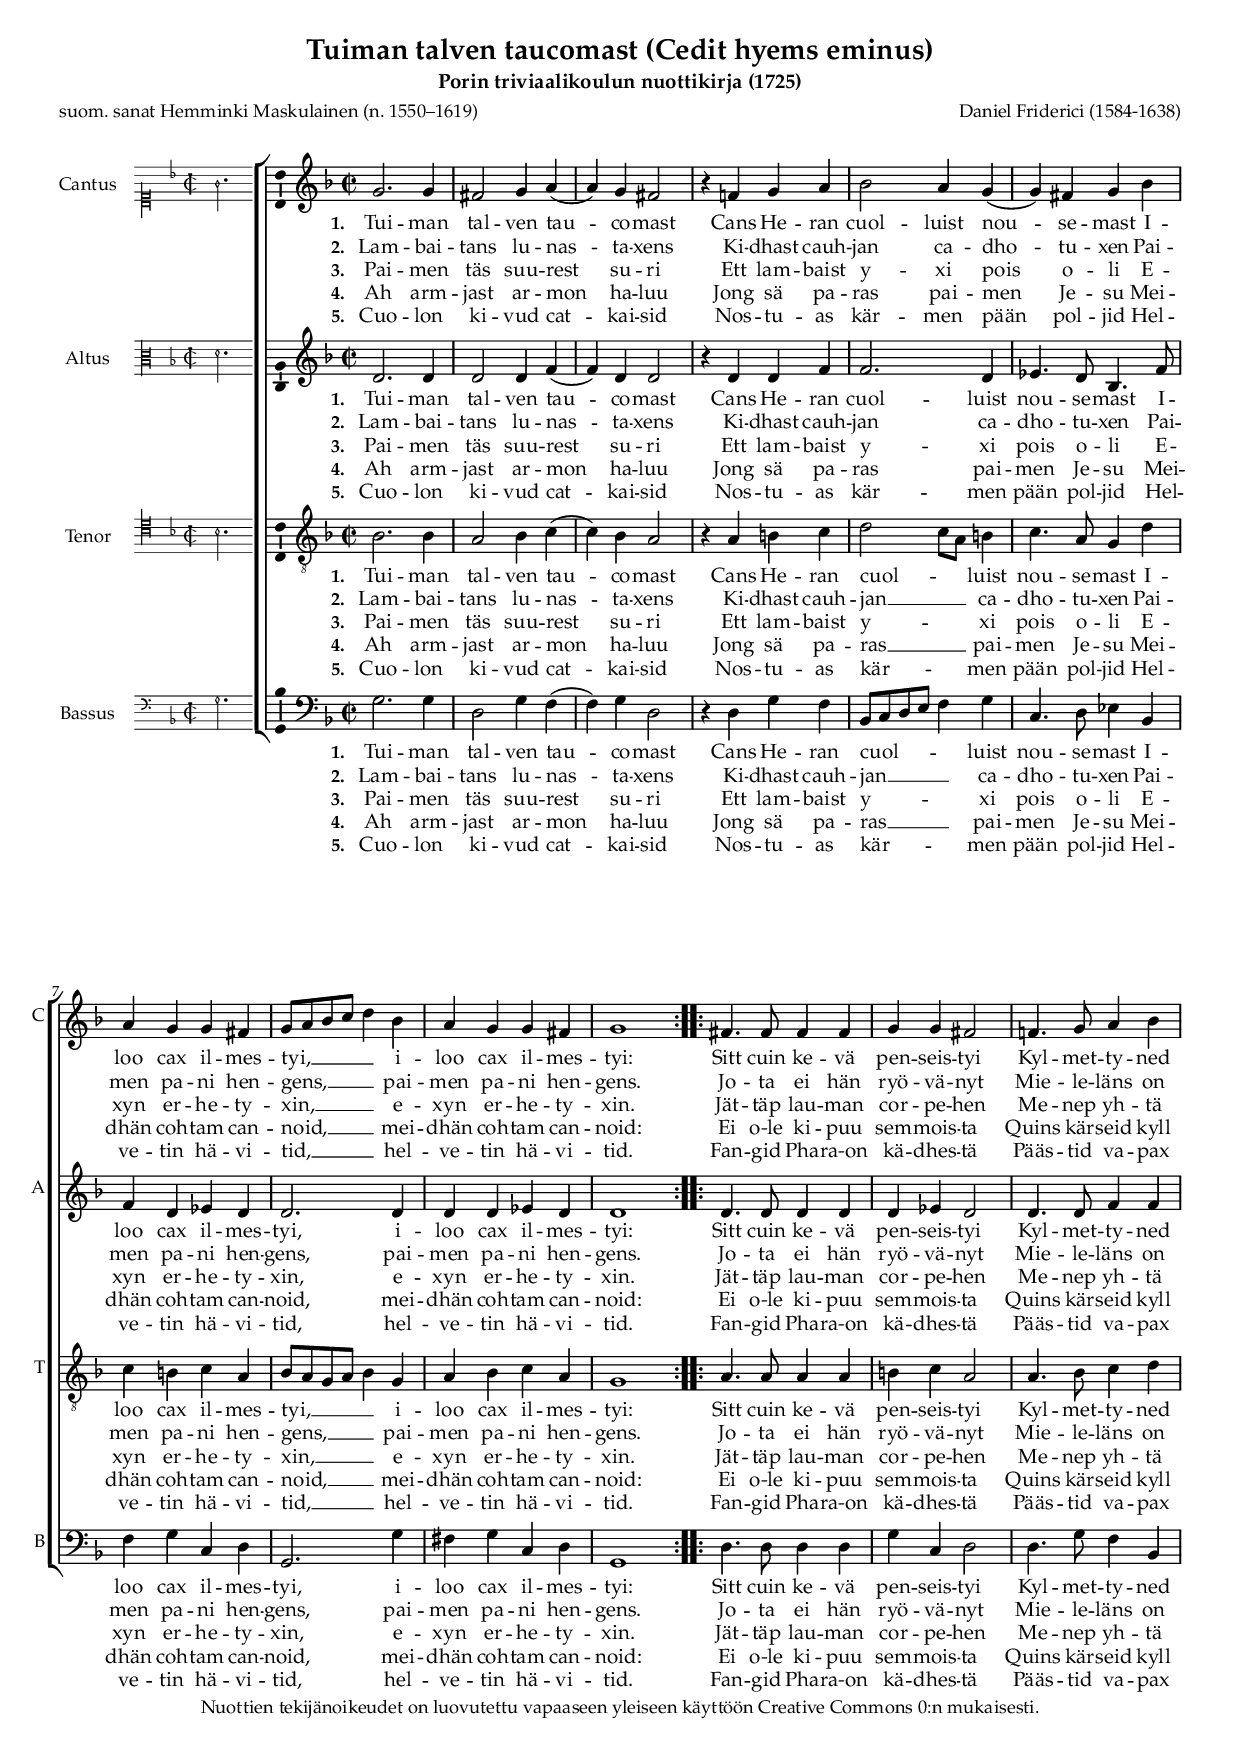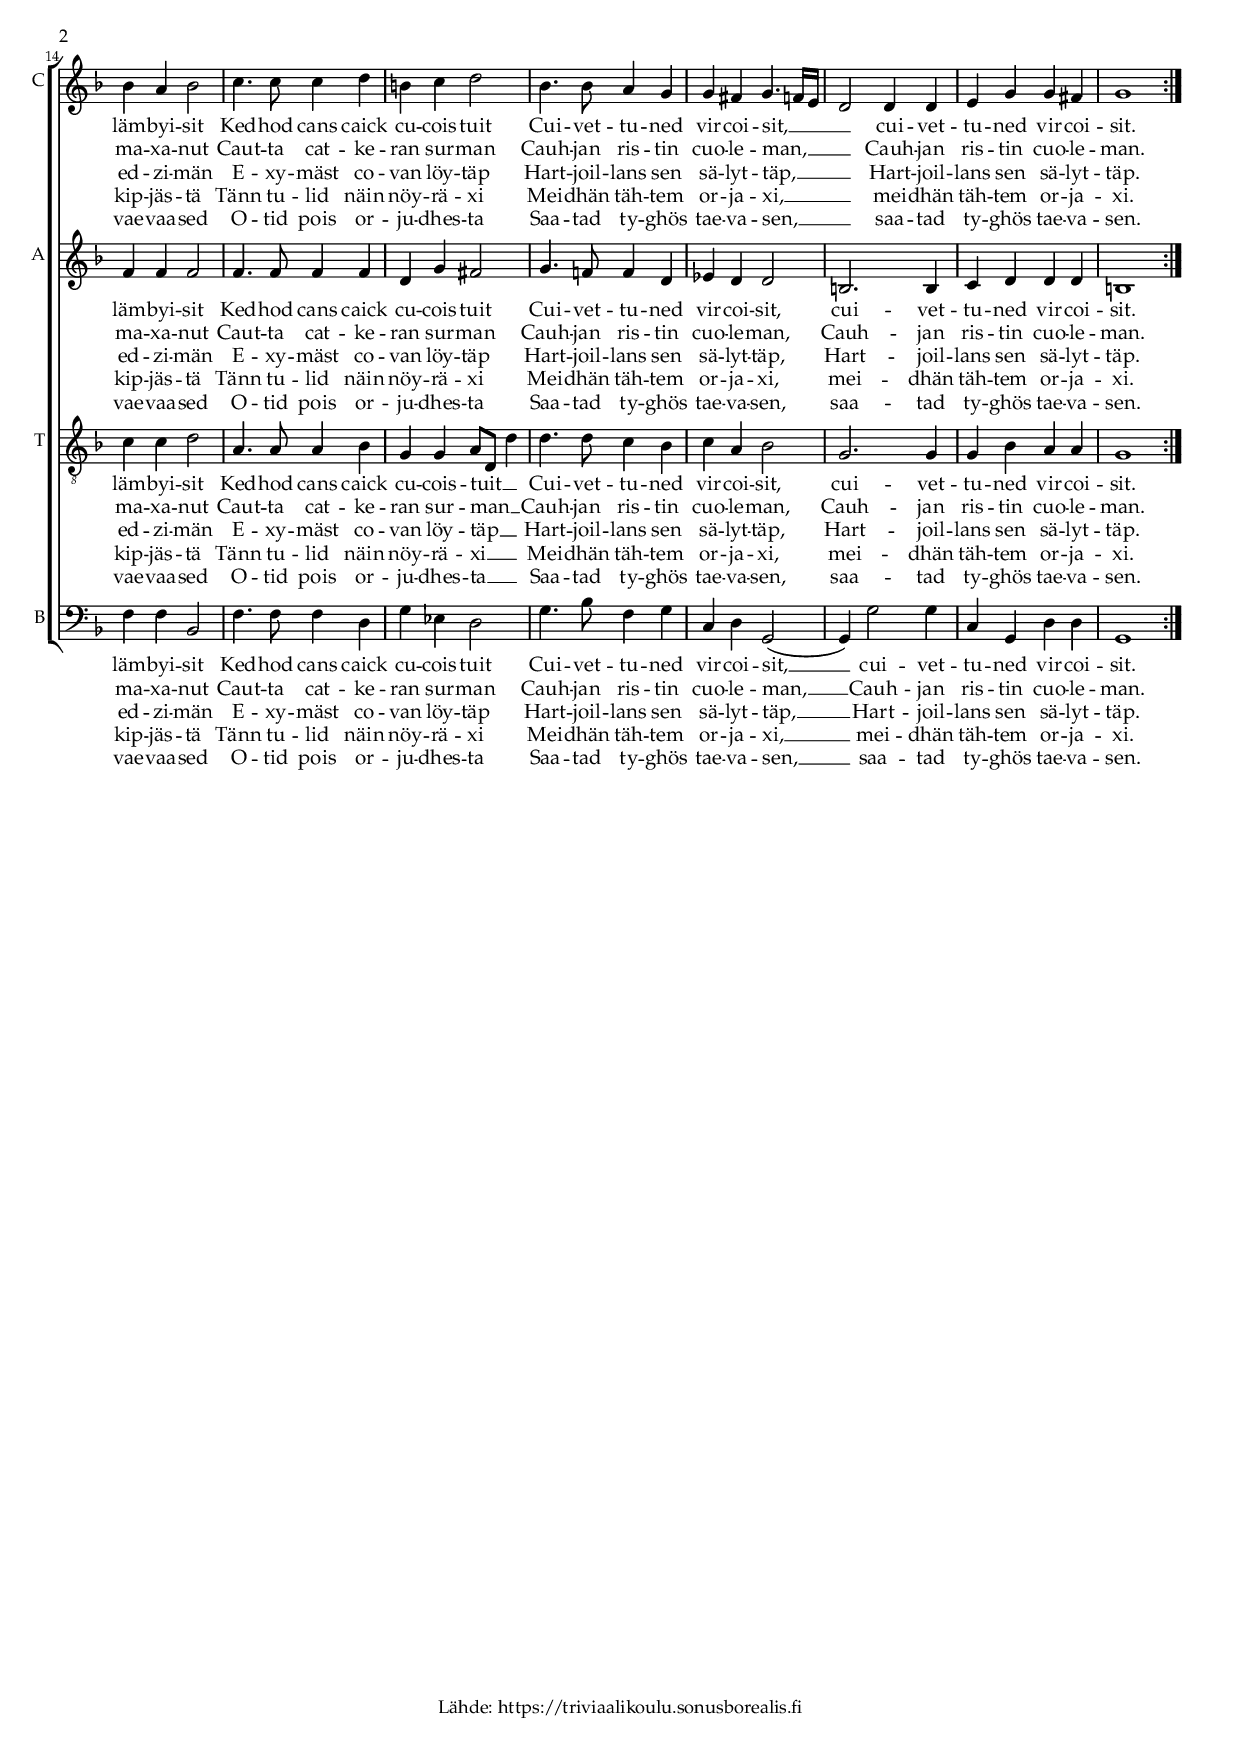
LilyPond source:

\version "2.19.80"
\include "suomi.ly"

#(set-global-staff-size 16)

global = {
%  \numericTimeSignature
  \time 2/2
%	\set Timing.measureLength = #(ly:make-moment 4/2)
%  \autoBeamOff
  \key d \minor
  \set Staff.midiInstrument = #"voice oohs"
}

SopranoMusic = \relative c'' {
	\set Staff.instrumentName = #"Cantus"
	\set Staff.shortInstrumentName = "C"

	\incipit { \clef "mensural-c1" \key d \minor \time 2/2 g'2. }

  \repeat volta 2 {
  	g2. g4 | fis2 g4 a( | a) g fis2 | r4 f! g a | b2 a4 g( | g) fis g b |
    a g g fis | g8 a b c d4 b | a g g fis | g1 |
  }
  \repeat volta 2 {
    fis4. fis8 fis4 fis | g g fis2 | f!4. g8 a4 b | b a b2 |
    c4. c8 c4 d | h c d2 | b4. b8 a4 g | g fis g4. f16 e |
    d2 d4 d | e g g fis | g1 |
  }
}

AltoMusic = \relative c' {
	\set Staff.instrumentName = #"Altus"
	\set Staff.shortInstrumentName = "A"

	\incipit { \clef "mensural-c3" \key d \minor \time 2/2 d'2. }

  \repeat volta 2 {
	  d2. d4 | d2 d4 f( | f) d d2 | r4 d d f | f2. d4 | es4. d8 b4. f'8 |
    f4 d es d | d2. d4 | d d es d | d1 |
  }
  \repeat volta 2 {
    d4. d8 d4 d | d es d2 | d4. d8 f4 f | f f f2 |
    f4. f8 f4 f | d g fis2 | g4. f!8 f4 d | es d d2 |
    h2. h4 | c d d d | h1 |
  }
}

TenoreMusic = \relative c' {
	\set Staff.instrumentName = #"Tenor"
	\set Staff.shortInstrumentName = "T"

	\incipit { \clef "mensural-c4" \key d \minor \time 2/2 b2. }

	\clef "treble_8"
  \repeat volta 2 {
	  b2. b4 | a2 b4 c( | c) b a2 | r4 a h c | d2 c8 a h4 |
    c4. a8 g4 d' | c h c a | b8 a g a b4 g | a b c a | g1 |
  }
  \repeat volta 2 {
    a4. a8 a4 a | h c a2 | a4. b8 c4 d | c c d2 |
    a4. a8 a4 b | g g a8 d, d'4 | d4. d8 c4 b | c a b2 |
    g2. g4 | g b a a | g1 |
  }
}

BassMusic = \relative c' {
	\set Staff.instrumentName = #"Bassus"
	\set Staff.shortInstrumentName = "B"

	\incipit { \clef "mensural-f" \key d \minor \time 2/2 g2. }

	\clef bass
  \repeat volta 2 {
  	g2. g4 | d2 g4 f( | f) g d2 | r4 d g f |
    b,8 c d e f4 g | c,4. d8 es4 b |
    f' g c, d | g,2. g'4 | fis g c, d | g,1 |
  }
  \repeat volta 2 {
    d'4. d8 d4 d | g c, d2 | d4. g8 f4 b, | f' f b,2 |
    f'4. f8 f4 d | g es d2 | g4. b8 f4 g |
    c, d g,2( | g4) g'2 g4 | c, g d' d | g,1 |
  }
}

stanzaOneLyrics = \lyricmode {
  \set stanza = #"1. "
	Ce -- dit hy -- ems e -- mi -- nus,
  Sur -- re -- xit Chris -- tus Do -- mi -- nus,
  Tu -- lit -- que gau -- di -- a, __ _ _ _ _
  tu -- lit -- que gau -- di -- a.
  Val -- lis nos -- tra flo -- ru -- it,
  Re -- vi -- vis -- cunt a -- ri -- da,
  Post -- quam ver in -- te -- pu -- it,
  Re -- ca -- les -- cunt fri -- gi -- da, __ _ _ _
  re -- ca -- les -- cunt fri -- gi -- da.
}

stanzaTwoLyrics = \lyricmode {
  \set stanza = #"2. "
  Pas -- tor qui pro o -- vi -- bus
  Du -- cen -- dis ab er -- ro -- ri -- bus,
  Po -- ne -- bat a -- ni -- mam, __ _ _ _ _
  po -- ne -- bat a -- ni -- mam.
  Li -- bens fer -- re vo -- lu -- it,
  Cru -- cis poe -- nam ma -- xi -- mam.
  Sol -- vit quae non ra -- pu -- it,
  Per mor -- tem tur -- pis -- si -- mam, __ _ _ _
  per mor -- tem tur -- pis -- si -- mam.
}

stanzaThreeLyrics = \lyricmode {
  \set stanza = #"3. "
  Vi -- dit et con -- do -- lu -- it,
  Quod o -- vis u -- na de -- fu -- it,
  Er -- rans per de -- vi -- um, __ _ _ _ _
  er -- rans per de -- vi -- um.
  In de -- ser -- to de -- se -- rit,
  Mag -- num gre -- gem o -- vi -- um,
  A -- bit, quae -- rit, re -- pe -- rit,
  Er -- ran -- tem per de -- vi -- um, __ _ _ _
  er -- ran -- tem per de -- vi -- um.
}

stanzaFourLyrics = \lyricmode {
  \set stanza = #"4. "
  Mag -- na mi -- se -- ra -- ti -- o,
  Quam re -- du -- xit de De -- vi -- o,
  Im -- po -- nit hu -- me -- rum, __ _ _ _ _
  im -- po -- nit hu -- me -- rum.
  Non est do -- lor si -- mi -- lis,
  Do -- lo -- ri, quem pa -- te -- ris,
  Je -- su, qui sic hu -- mi -- lis.
  Fac -- tus es prae ce -- te -- ris,  __ _ _ _
  fac -- tus es prae ce -- te -- ris.
}

stanzaFiveLyrics = \lyricmode {
  \set stanza = #"5. "
  Mor -- tis ne -- xu di -- ru -- to,
  Dra -- co -- ne sur -- gens ob -- ru -- to,
  Dep -- rae -- dans in -- fe -- ros, __ _ _ _ _
  dep -- rae -- dans in -- fe -- ros.
  Pha -- ra -- o -- nis im -- pi -- o,
  Cap -- ri -- vos et mi -- se -- ros,
  Du -- cens ab im -- pe -- ri -- o,
  Cho -- ros us -- que su -- pe -- ros, __ _ _ _
  cho -- ros us -- que su -- pe -- ros.
}

stanzaOneLyricsFin = \lyricmode {
  \set stanza = #"1. "
  Tui -- man tal -- ven tau -- co -- mast
  Cans He -- ran cuol -- luist nou -- se -- mast
  I -- loo cax il -- mes -- tyi, __ _ _ _ _
  i -- loo cax il -- mes -- tyi:
  Sitt cuin ke -- vä pen -- seis -- tyi
  Kyl -- met -- ty -- ned läm -- byi -- sit
  Ked -- hod cans caick cu -- cois -- tuit
  Cui -- vet -- tu -- ned vir -- coi -- sit, __ _ _ _
  cui -- vet -- tu -- ned vir -- coi -- sit.
}

stanzaTwoLyricsFin = \lyricmode {
  \set stanza = #"2. "
  Lam -- bai -- tans lu -- nas -- ta -- xens
  Ki -- dhast cauh -- jan ca -- dho -- tu -- xen
  Pai -- men pa -- ni hen -- gens, __ _ _ _ _
  pai -- men pa -- ni hen -- gens.
  Jo -- ta ei hän ryö -- vä -- nyt
  Mie -- le -- läns on ma -- xa -- nut
  Caut -- ta cat -- ke -- ran sur -- man
  Cauh -- jan ris -- tin cuo -- le -- man, __ _ _ _
  Cauh -- jan ris -- tin cuo -- le -- man.
}

stanzaThreeLyricsFin = \lyricmode {
  \set stanza = #"3. "
  Pai -- men täs suu -- rest su -- ri
  Ett lam -- baist y -- xi pois o -- li
  E -- xyn er -- he -- ty -- xin, __ _ _ _ _
  e -- xyn er -- he -- ty -- xin.
  Jät -- täp lau -- man cor -- pe -- hen
  Me -- nep yh -- tä ed -- zi -- män
  E -- xy -- mäst co -- van löy -- täp
  Hart -- joil -- lans sen sä -- lyt -- täp, __ _ _ _
  Hart -- joil -- lans sen sä -- lyt -- täp.
}

stanzaFourLyricsFin = \lyricmode {
  \set stanza = #"4. "
  Ah arm -- jast ar -- mon ha -- luu
  Jong sä pa -- ras pai -- men Je -- su
  Mei -- dhän coh -- tam can -- noid, __ _ _ _ _
  mei -- dhän coh -- tam can -- noid:
  Ei o-le ki -- puu sem -- mois -- ta
  Quins kär -- seid kyll kip -- jäs -- tä
  Tänn tu -- lid näin nöy -- rä -- xi
  Mei -- dhän täh -- tem or -- ja -- xi, __ _ _ _
  mei -- dhän täh -- tem or -- ja -- xi.
}

stanzaFiveLyricsFin = \lyricmode {
  \set stanza = #"5. "
  Cuo -- lon ki -- vud cat -- kai -- sid
  Nos -- tu -- as kär -- men pään pol -- jid
  Hel -- ve -- tin hä -- vi -- tid, __ _ _ _ _
  hel -- ve -- tin hä -- vi -- tid.
  Fan -- gid Pha -- ra-on kä -- dhes -- tä
  Pääs -- tid va -- pax vae -- vaa -- sed
  O -- tid pois or -- ju -- dhes -- ta
  Saa -- tad ty -- ghös tae -- va -- sen, __ _ _ _
  saa -- tad ty -- ghös tae -- va -- sen.
}

% Alto

stanzaOneLyricsAlto = \lyricmode {
  \set stanza = #"1. "
	Ce -- dit hy -- ems e -- mi -- nus,
  Sur -- re -- xit Chris -- tus Do -- mi -- nus,
  Tu -- lit -- que gau -- di -- a,
  tu -- lit -- que gau -- di -- a.
  Val -- lis nos -- tra flo -- ru -- it,
  Re -- vi -- vis -- cunt a -- ri -- da,
  Post -- quam ver in -- te -- pu -- it,
  Re -- ca -- les -- cunt fri -- gi -- da,
  re -- ca -- les -- cunt fri -- gi -- da.
}

stanzaTwoLyricsAlto = \lyricmode {
  \set stanza = #"2. "
  Pas -- tor qui pro o -- vi -- bus
  Du -- cen -- dis ab er -- ro -- ri -- bus,
  Po -- ne -- bat a -- ni -- mam,
  po -- ne -- bat a -- ni -- mam.
  Li -- bens fer -- re vo -- lu -- it,
  Cru -- cis poe -- nam ma -- xi -- mam.
  Sol -- vit quae non ra -- pu -- it,
  Per mor -- tem tur -- pis -- si -- mam,
  per mor -- tem tur -- pis -- si -- mam.
}

stanzaThreeLyricsAlto = \lyricmode {
  \set stanza = #"3. "
  Vi -- dit et con -- do -- lu -- it,
  Quod o -- vis u -- na de -- fu -- it,
  Er -- rans per de -- vi -- um,
  er -- rans per de -- vi -- um.
  In de -- ser -- to de -- se -- rit,
  Mag -- num gre -- gem o -- vi -- um,
  A -- bit, quae -- rit, re -- pe -- rit,
  Er -- ran -- tem per de -- vi -- um,
  er -- ran -- tem per de -- vi -- um.
}

stanzaFourLyricsAlto = \lyricmode {
  \set stanza = #"4. "
  Mag -- na mi -- se -- ra -- ti -- o,
  Quam re -- du -- xit de De -- vi -- o,
  Im -- po -- nit hu -- me -- rum,
  im -- po -- nit hu -- me -- rum.
  Non est do -- lor si -- mi -- lis,
  Do -- lo -- ri, quem pa -- te -- ris,
  Je -- su, qui sic hu -- mi -- lis.
  Fac -- tus es prae ce -- te -- ris,
  fac -- tus es prae ce -- te -- ris.
}

stanzaFiveLyricsAlto = \lyricmode {
  \set stanza = #"5. "
  Mor -- tis ne -- xu di -- ru -- to,
  Dra -- co -- ne sur -- gens ob -- ru -- to,
  Dep -- rae -- dans in -- fe -- ros,
  dep -- rae -- dans in -- fe -- ros.
  Pha -- ra -- o -- nis im -- pi -- o,
  Cap -- ri -- vos et mi -- se -- ros,
  Du -- cens ab im -- pe -- ri -- o,
  Cho -- ros us -- que su -- pe -- ros,
  cho -- ros us -- que su -- pe -- ros.
}

stanzaOneLyricsAltoFin = \lyricmode {
  \set stanza = #"1. "
  Tui -- man tal -- ven tau -- co -- mast
  Cans He -- ran cuol -- luist nou -- se -- mast
  I -- loo cax il -- mes -- tyi,
  i -- loo cax il -- mes -- tyi:
  Sitt cuin ke -- vä pen -- seis -- tyi
  Kyl -- met -- ty -- ned läm -- byi -- sit
  Ked -- hod cans caick cu -- cois -- tuit
  Cui -- vet -- tu -- ned vir -- coi -- sit,
  cui -- vet -- tu -- ned vir -- coi -- sit.
}

stanzaTwoLyricsAltoFin = \lyricmode {
  \set stanza = #"2. "
  Lam -- bai -- tans lu -- nas -- ta -- xens
  Ki -- dhast cauh -- jan ca -- dho -- tu -- xen
  Pai -- men pa -- ni hen -- gens,
  pai -- men pa -- ni hen -- gens.
  Jo -- ta ei hän ryö -- vä -- nyt
  Mie -- le -- läns on ma -- xa -- nut
  Caut -- ta cat -- ke -- ran sur -- man
  Cauh -- jan ris -- tin cuo -- le -- man,
  Cauh -- jan ris -- tin cuo -- le -- man.
}

stanzaThreeLyricsAltoFin = \lyricmode {
  \set stanza = #"3. "
  Pai -- men täs suu -- rest su -- ri
  Ett lam -- baist y -- xi pois o -- li
  E -- xyn er -- he -- ty -- xin,
  e -- xyn er -- he -- ty -- xin.
  Jät -- täp lau -- man cor -- pe -- hen
  Me -- nep yh -- tä ed -- zi -- män
  E -- xy -- mäst co -- van löy -- täp
  Hart -- joil -- lans sen sä -- lyt -- täp,
  Hart -- joil -- lans sen sä -- lyt -- täp.
}

stanzaFourLyricsAltoFin = \lyricmode {
  \set stanza = #"4. "
  Ah arm -- jast ar -- mon ha -- luu
  Jong sä pa -- ras pai -- men Je -- su
  Mei -- dhän coh -- tam can -- noid,
  mei -- dhän coh -- tam can -- noid:
  Ei o-le ki -- puu sem -- mois -- ta
  Quins kär -- seid kyll kip -- jäs -- tä
  Tänn tu -- lid näin nöy -- rä -- xi
  Mei -- dhän täh -- tem or -- ja -- xi,
  mei -- dhän täh -- tem or -- ja -- xi.
}

stanzaFiveLyricsAltoFin = \lyricmode {
  \set stanza = #"5. "
  Cuo -- lon ki -- vud cat -- kai -- sid
  Nos -- tu -- as kär -- men pään pol -- jid
  Hel -- ve -- tin hä -- vi -- tid,
  hel -- ve -- tin hä -- vi -- tid.
  Fan -- gid Pha -- ra-on kä -- dhes -- tä
  Pääs -- tid va -- pax vae -- vaa -- sed
  O -- tid pois or -- ju -- dhes -- ta
  Saa -- tad ty -- ghös tae -- va -- sen,
  saa -- tad ty -- ghös tae -- va -- sen.
}

% Tenor

stanzaOneLyricsTenor = \lyricmode {
  \set stanza = #"1. "
	Ce -- dit hy -- ems e -- mi -- nus,
  Sur -- re -- xit Chris -- _ _ tus Do -- mi -- nus,
  Tu -- lit -- que gau -- di -- a, __ _ _ _ _
  tu -- lit -- que gau -- di -- a.
  Val -- lis nos -- tra flo -- ru -- it,
  Re -- vi -- vis -- cunt a -- ri -- da,
  Post -- quam ver in -- te -- pu -- it, __ _ _
  Re -- ca -- les -- cunt fri -- gi -- da,
  re -- ca -- les -- cunt fri -- gi -- da.
}

stanzaTwoLyricsTenor = \lyricmode {
  \set stanza = #"2. "
  Pas -- tor qui pro o -- vi -- bus
  Du -- cen -- dis ab __ _ _ er -- ro -- ri -- bus,
  Po -- ne -- bat a -- ni -- mam, __ _ _ _ _
  po -- ne -- bat a -- ni -- mam.
  Li -- bens fer -- re vo -- lu -- it,
  Cru -- cis poe -- nam ma -- xi -- mam.
  Sol -- vit quae non ra -- pu -- it, __ _ _
  Per mor -- tem tur -- pis -- si -- mam,
  per mor -- tem tur -- pis -- si -- mam.
}

stanzaThreeLyricsTenor = \lyricmode {
  \set stanza = #"3. "
  Vi -- dit et con -- do -- lu -- it,
  Quod o -- vis u -- _ _ na de -- fu -- it,
  Er -- rans per de -- vi -- um, __ _ _ _ _
  er -- rans per de -- vi -- um.
  In de -- ser -- to de -- se -- rit,
  Mag -- num gre -- gem o -- vi -- um,
  A -- bit, quae -- rit, re -- pe -- rit, __ _ _
  Er -- ran -- tem per de -- vi -- um,
  er -- ran -- tem per de -- vi -- um.
}

stanzaFourLyricsTenor = \lyricmode {
  \set stanza = #"4. "
  Mag -- na mi -- se -- ra -- ti -- o,
  Quam re -- du -- xit __ _ _ de De -- vi -- o,
  Im -- po -- nit hu -- me -- rum, __ _ _ _ _
  im -- po -- nit hu -- me -- rum.
  Non est do -- lor si -- mi -- lis,
  Do -- lo -- ri, quem pa -- te -- ris,
  Je -- su, qui sic hu -- mi -- lis. __ _ _
  Fac -- tus es prae ce -- te -- ris,
  fac -- tus es prae ce -- te -- ris.
}

stanzaFiveLyricsTenor = \lyricmode {
  \set stanza = #"5. "
  Mor -- tis ne -- xu di -- ru -- to,
  Dra -- co -- ne sur -- _ _ gens ob -- ru -- to,
  Dep -- rae -- dans in -- fe -- ros, __ _ _ _ _
  dep -- rae -- dans in -- fe -- ros.
  Pha -- ra -- o -- nis im -- pi -- o,
  Cap -- ri -- vos et mi -- se -- ros,
  Du -- cens ab im -- pe -- ri -- o, __ _ _
  Cho -- ros us -- que su -- pe -- ros,
  cho -- ros us -- que su -- pe -- ros.
}

stanzaOneLyricsTenorFin = \lyricmode {
  \set stanza = #"1. "
  Tui -- man tal -- ven tau -- co -- mast
  Cans He -- ran cuol -- _ _ luist nou -- se -- mast
  I -- loo cax il -- mes -- tyi, __ _ _ _ _
  i -- loo cax il -- mes -- tyi:
  Sitt cuin ke -- vä pen -- seis -- tyi
  Kyl -- met -- ty -- ned läm -- byi -- sit
  Ked -- hod cans caick cu -- cois -- tuit __ _ _
  Cui -- vet -- tu -- ned vir -- coi -- sit,
  cui -- vet -- tu -- ned vir -- coi -- sit.
}

stanzaTwoLyricsTenorFin = \lyricmode {
  \set stanza = #"2. "
  Lam -- bai -- tans lu -- nas -- ta -- xens
  Ki -- dhast cauh -- jan __ _ _ ca -- dho -- tu -- xen
  Pai -- men pa -- ni hen -- gens, __ _ _ _ _
  pai -- men pa -- ni hen -- gens.
  Jo -- ta ei hän ryö -- vä -- nyt
  Mie -- le -- läns on ma -- xa -- nut
  Caut -- ta cat -- ke -- ran sur -- man __ _ _
  Cauh -- jan ris -- tin cuo -- le -- man,
  Cauh -- jan ris -- tin cuo -- le -- man.
}

stanzaThreeLyricsTenorFin = \lyricmode {
  \set stanza = #"3. "
  Pai -- men täs suu -- rest su -- ri
  Ett lam -- baist y -- _ _ xi pois o -- li
  E -- xyn er -- he -- ty -- xin, __ _ _ _ _
  e -- xyn er -- he -- ty -- xin.
  Jät -- täp lau -- man cor -- pe -- hen
  Me -- nep yh -- tä ed -- zi -- män
  E -- xy -- mäst co -- van löy -- täp __ _ _
  Hart -- joil -- lans sen sä -- lyt -- täp,
  Hart -- joil -- lans sen sä -- lyt -- täp.
}

stanzaFourLyricsTenorFin = \lyricmode {
  \set stanza = #"4. "
  Ah arm -- jast ar -- mon ha -- luu
  Jong sä pa -- ras __ _ _ pai -- men Je -- su
  Mei -- dhän coh -- tam can -- noid, __ _ _ _ _
  mei -- dhän coh -- tam can -- noid:
  Ei o-le ki -- puu sem -- mois -- ta
  Quins kär -- seid kyll kip -- jäs -- tä
  Tänn tu -- lid näin nöy -- rä -- xi  __ _ _
  Mei -- dhän täh -- tem or -- ja -- xi,
  mei -- dhän täh -- tem or -- ja -- xi.
}

stanzaFiveLyricsTenorFin = \lyricmode {
  \set stanza = #"5. "
  Cuo -- lon ki -- vud cat -- kai -- sid
  Nos -- tu -- as kär -- _ _ men pään pol -- jid
  Hel -- ve -- tin hä -- vi -- tid, __ _ _ _ _
  hel -- ve -- tin hä -- vi -- tid.
  Fan -- gid Pha -- ra-on kä -- dhes -- tä
  Pääs -- tid va -- pax vae -- vaa -- sed
  O -- tid pois or -- ju -- dhes -- ta __ _ _
  Saa -- tad ty -- ghös tae -- va -- sen,
  saa -- tad ty -- ghös tae -- va -- sen.
}



% Bass

stanzaOneLyricsBass = \lyricmode {
  \set stanza = #"1. "
	Ce -- dit hy -- ems e -- mi -- nus,
  Sur -- re -- xit Chris -- _ _ _ _ tus Do -- mi -- nus,
  Tu -- lit -- que gau -- di -- a,
  tu -- lit -- que gau -- di -- a.
  Val -- lis nos -- tra flo -- ru -- it,
  Re -- vi -- vis -- cunt a -- ri -- da,
  Post -- quam ver in -- te -- pu -- it,
  Re -- ca -- les -- cunt fri -- gi -- da, __
  re -- ca -- les -- cunt fri -- gi -- da.
}

stanzaTwoLyricsBass = \lyricmode {
  \set stanza = #"2. "
  Pas -- tor qui pro o -- vi -- bus
  Du -- cen -- dis ab __ _ _ _ _ er -- ro -- ri -- bus,
  Po -- ne -- bat a -- ni -- mam,
  po -- ne -- bat a -- ni -- mam.
  Li -- bens fer -- re vo -- lu -- it,
  Cru -- cis poe -- nam ma -- xi -- mam.
  Sol -- vit quae non ra -- pu -- it,
  Per mor -- tem tur -- pis -- si -- mam, __
  per mor -- tem tur -- pis -- si -- mam.
}

stanzaThreeLyricsBass = \lyricmode {
  \set stanza = #"3. "
  Vi -- dit et con -- do -- lu -- it,
  Quod o -- vis u -- _ _ _ _ na de -- fu -- it,
  Er -- rans per de -- vi -- um,
  er -- rans per de -- vi -- um.
  In de -- ser -- to de -- se -- rit,
  Mag -- num gre -- gem o -- vi -- um,
  A -- bit, quae -- rit, re -- pe -- rit,
  Er -- ran -- tem per de -- vi -- um, __
  er -- ran -- tem per de -- vi -- um.
}

stanzaFourLyricsBass = \lyricmode {
  \set stanza = #"4. "
  Mag -- na mi -- se -- ra -- ti -- o,
  Quam re -- du -- xit _ _ _ _ de De -- vi -- o,
  Im -- po -- nit hu -- me -- rum,
  im -- po -- nit hu -- me -- rum.
  Non est do -- lor si -- mi -- lis,
  Do -- lo -- ri, quem pa -- te -- ris,
  Je -- su, qui sic hu -- mi -- lis.
  Fac -- tus es prae ce -- te -- ris, __
  fac -- tus es prae ce -- te -- ris.
}

stanzaFiveLyricsBass = \lyricmode {
  \set stanza = #"5. "
  Mor -- tis ne -- xu di -- ru -- to,
  Dra -- co -- ne sur -- _ _ _ _ gens ob -- ru -- to,
  Dep -- rae -- dans in -- fe -- ros,
  dep -- rae -- dans in -- fe -- ros.
  Pha -- ra -- o -- nis im -- pi -- o,
  Cap -- ri -- vos et mi -- se -- ros,
  Du -- cens ab im -- pe -- ri -- o,
  Cho -- ros us -- que su -- pe -- ros, __
  cho -- ros us -- que su -- pe -- ros.
}

stanzaOneLyricsBassFin = \lyricmode {
  \set stanza = #"1. "
  Tui -- man tal -- ven tau -- co -- mast
  Cans He -- ran cuol -- _ _ _ _ luist nou -- se -- mast
  I -- loo cax il -- mes -- tyi,
  i -- loo cax il -- mes -- tyi:
  Sitt cuin ke -- vä pen -- seis -- tyi
  Kyl -- met -- ty -- ned läm -- byi -- sit
  Ked -- hod cans caick cu -- cois -- tuit
  Cui -- vet -- tu -- ned vir -- coi -- sit, __
  cui -- vet -- tu -- ned vir -- coi -- sit.
}

stanzaTwoLyricsBassFin = \lyricmode {
  \set stanza = #"2. "
  Lam -- bai -- tans lu -- nas -- ta -- xens
  Ki -- dhast cauh -- jan __ _ _ _ _ ca -- dho -- tu -- xen
  Pai -- men pa -- ni hen -- gens,
  pai -- men pa -- ni hen -- gens.
  Jo -- ta ei hän ryö -- vä -- nyt
  Mie -- le -- läns on ma -- xa -- nut
  Caut -- ta cat -- ke -- ran sur -- man
  Cauh -- jan ris -- tin cuo -- le -- man, __
  Cauh -- jan ris -- tin cuo -- le -- man.
}

stanzaThreeLyricsBassFin = \lyricmode {
  \set stanza = #"3. "
  Pai -- men täs suu -- rest su -- ri
  Ett lam -- baist y -- _ _ _ _ xi pois o -- li
  E -- xyn er -- he -- ty -- xin,
  e -- xyn er -- he -- ty -- xin.
  Jät -- täp lau -- man cor -- pe -- hen
  Me -- nep yh -- tä ed -- zi -- män
  E -- xy -- mäst co -- van löy -- täp
  Hart -- joil -- lans sen sä -- lyt -- täp, __
  Hart -- joil -- lans sen sä -- lyt -- täp.
}

stanzaFourLyricsBassFin = \lyricmode {
  \set stanza = #"4. "
  Ah arm -- jast ar -- mon ha -- luu
  Jong sä pa -- ras __ _ _ _ _ pai -- men Je -- su
  Mei -- dhän coh -- tam can -- noid,
  mei -- dhän coh -- tam can -- noid:
  Ei o-le ki -- puu sem -- mois -- ta
  Quins kär -- seid kyll kip -- jäs -- tä
  Tänn tu -- lid näin nöy -- rä -- xi
  Mei -- dhän täh -- tem or -- ja -- xi, __
  mei -- dhän täh -- tem or -- ja -- xi.
}

stanzaFiveLyricsBassFin = \lyricmode {
  \set stanza = #"5. "
  Cuo -- lon ki -- vud cat -- kai -- sid
  Nos -- tu -- as kär -- _ _ _ _ men pään pol -- jid
  Hel -- ve -- tin hä -- vi -- tid,
  hel -- ve -- tin hä -- vi -- tid.
  Fan -- gid Pha -- ra-on kä -- dhes -- tä
  Pääs -- tid va -- pax vae -- vaa -- sed
  O -- tid pois or -- ju -- dhes -- ta
  Saa -- tad ty -- ghös tae -- va -- sen, __
  saa -- tad ty -- ghös tae -- va -- sen.
}

\include "cedit-hyems-eminus.header.ily"

\header {
  title = "Tuiman talven taucomast (Cedit hyems eminus)"
  poet = "suom. sanat Hemminki Maskulainen (n. 1550–1619)"
}

\score {
  \new ChoirStaff <<
    \new Staff <<
      \new Voice = "Soprano" {
		    \global
        \SopranoMusic
      }
     \new Lyrics \lyricsto "Soprano" {
       \stanzaOneLyricsFin
     }
     \new Lyrics \lyricsto "Soprano" {
       \stanzaTwoLyricsFin
     }
     \new Lyrics \lyricsto "Soprano" {
       \stanzaThreeLyricsFin
     }
     \new Lyrics \lyricsto "Soprano" {
       \stanzaFourLyricsFin
     }
     \new Lyrics \lyricsto "Soprano" {
       \stanzaFiveLyricsFin
     }
    >>
    \new Staff <<
      \new Voice = "Alto" {
        \global
        \AltoMusic
      }
     \new Lyrics \lyricsto "Alto" {
       \stanzaOneLyricsAltoFin
     }
     \new Lyrics \lyricsto "Alto" {
       \stanzaTwoLyricsAltoFin
     }
     \new Lyrics \lyricsto "Alto" {
       \stanzaThreeLyricsAltoFin
     }
     \new Lyrics \lyricsto "Alto" {
       \stanzaFourLyricsAltoFin
     }
     \new Lyrics \lyricsto "Alto" {
       \stanzaFiveLyricsAltoFin
     }
    >>
    \new Staff <<
      \new Voice = "Tenore" {
        \global
        \TenoreMusic
      }
      \new Lyrics \lyricsto "Tenore" {
       \stanzaOneLyricsTenorFin
      }
      \new Lyrics \lyricsto "Tenore" {
        \stanzaTwoLyricsTenorFin
      }
      \new Lyrics \lyricsto "Tenore" {
        \stanzaThreeLyricsTenorFin
      }
      \new Lyrics \lyricsto "Tenore" {
        \stanzaFourLyricsTenorFin
      }
      \new Lyrics \lyricsto "Tenore" {
        \stanzaFiveLyricsTenorFin
      }
    >>
    \new Staff <<
      \new Voice = "Bass" {
        \global
        \BassMusic
      }
      \new Lyrics \lyricsto "Bass" {
        \stanzaOneLyricsBassFin
      }
      \new Lyrics \lyricsto "Bass" {
        \stanzaTwoLyricsBassFin
      }
      \new Lyrics \lyricsto "Bass" {
        \stanzaThreeLyricsBassFin
      }
      \new Lyrics \lyricsto "Bass" {
        \stanzaFourLyricsBassFin
      }
      \new Lyrics \lyricsto "Bass" {
        \stanzaFiveLyricsBassFin
      }
    >>
  >>
  \layout {
    \context {
      \Voice
      \consists "Ambitus_engraver"
    }
    indent = 3.5\cm
    incipit-width = 2\cm
    \context {
     \Staff \RemoveEmptyStaves
   }
    \context {
     \Score
     \override VerticalAxisGroup.remove-first = ##t
    }
  }
}
